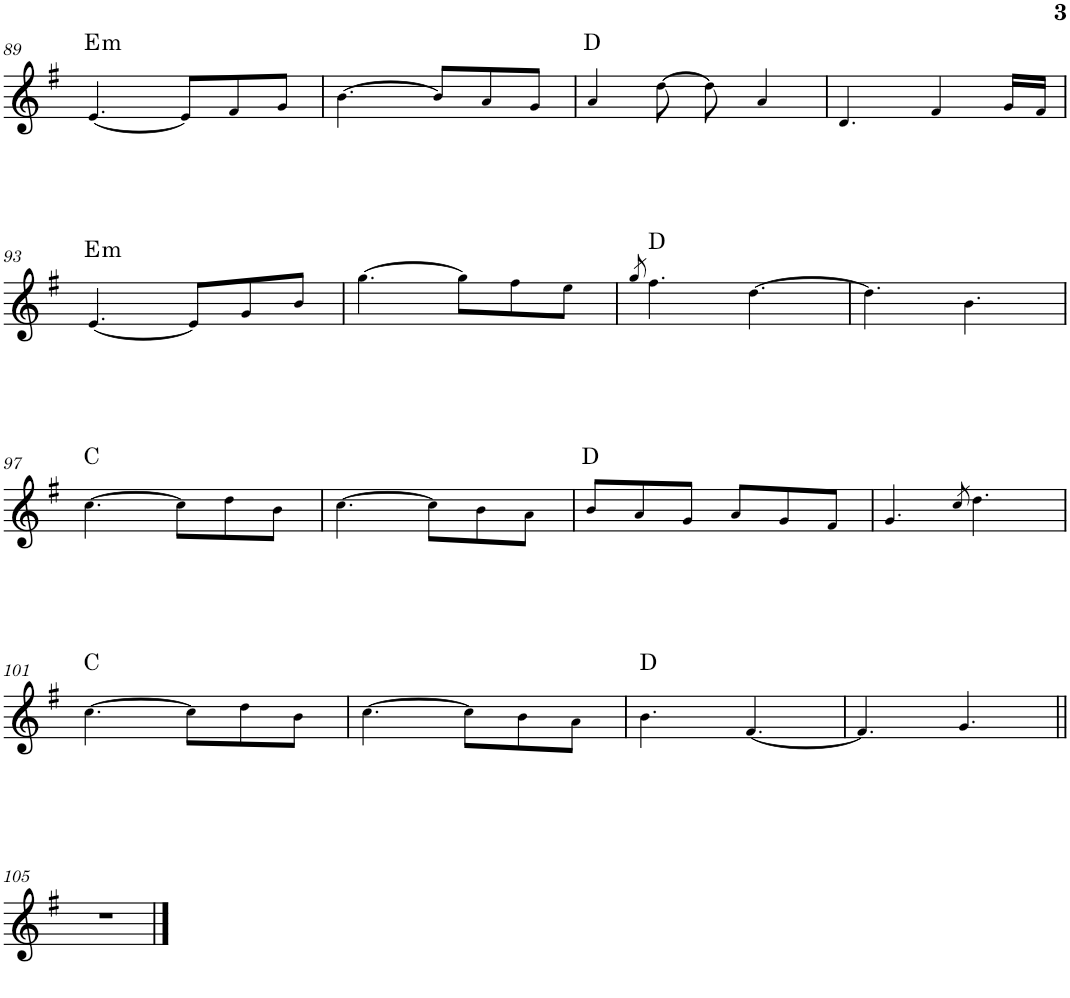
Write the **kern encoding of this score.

**kern	**harte
*part1	*part1
*staff1	*
*I"Piano	*
*I'Pno.	*
!!LO:PB:g=z
*clefG2	*
*k[f#]	*
*M6/8	*
=89	=89
!	!LO:H:kt=m
[4.e!/	E:min
8e!/L]	.
8f#!/	.
8g!/J	.
=90	=90
[4.b!\	.
8b!/L]	.
8a!/	.
8g!/J	.
=91	=91
4a!/	D:maj
[8dd!\	.
8dd!\]	.
4a!/	.
=92	=92
4.d!/	.
4f#!/	.
16g!/LL	.
16f#!/JJ	.
!!LO:LB:g=z
=93	=93
!	!LO:H:kt=m
[4.e!/	E:min
8e!/L]	.
8g!/	.
8b!/J	.
=94	=94
[4.gg!\	.
8gg!\L]	.
8ff#!\	.
8ee!\J	.
=95	=95
8qgg/	.
4.ff#!\	D:maj
[4.dd!\	.
=96	=96
4.dd!\]	.
4.b!\	.
!!LO:LB:g=z
=97	=97
[4.cc!\	C:maj
8cc!\L]	.
8dd!\	.
8b!\J	.
=98	=98
[4.cc!\	.
8cc!\L]	.
8b!\	.
8a!\J	.
=99	=99
8b!/L	D:maj
8a!/	.
8g!/J	.
8a!/L	.
8g!/	.
8f#!/J	.
=100	=100
4.g!/	.
8qcc/	.
4.dd!\	.
!!LO:LB:g=z
=101	=101
[4.cc!\	C:maj
8cc!\L]	.
8dd!\	.
8b!\J	.
=102	=102
[4.cc!\	.
8cc!\L]	.
8b!\	.
8a!\J	.
=103	=103
4.b!\	D:maj
[4.f#!/	.
=104	=104
4.f#!/]	.
4.g!/	.
!!LO:LB:g=z
=105||	=105||
2.r	.
==	==
*-	*-
